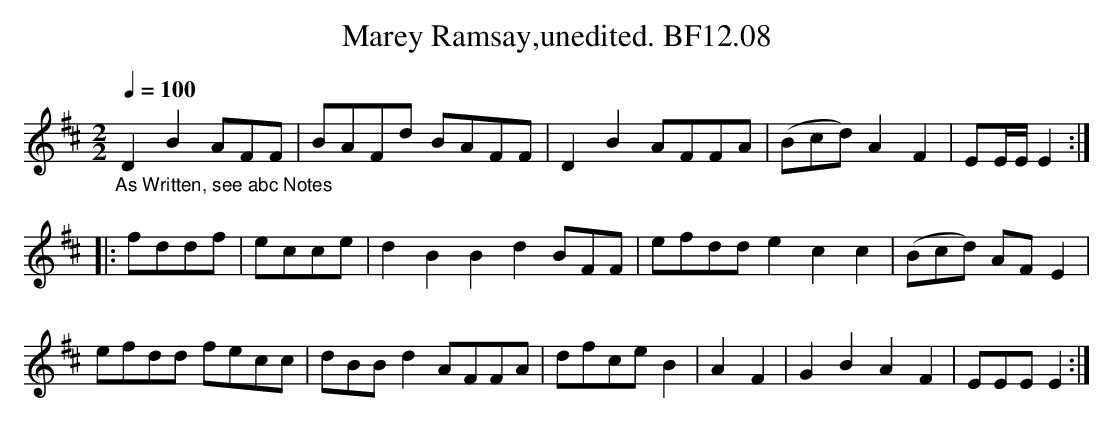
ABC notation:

X:1
T:Marey Ramsay,unedited. BF12.08
M:2/2
L:1/8
Q:1/4=100
K:D major
"_As Written, see abc Notes"
D2B2AFF|BAFd BAFF|D2B2 AFFA|(Bcd) A2F2|EE/2E/2 E2:|
|:fddf|ecce|d2B2B2d2BFF|efdd e2c2c2|(Bcd) AF E2|
efdd fecc|dBB d2 AFFA|dfce B2|A2F2|G2B2A2F2|EEEE2:|
